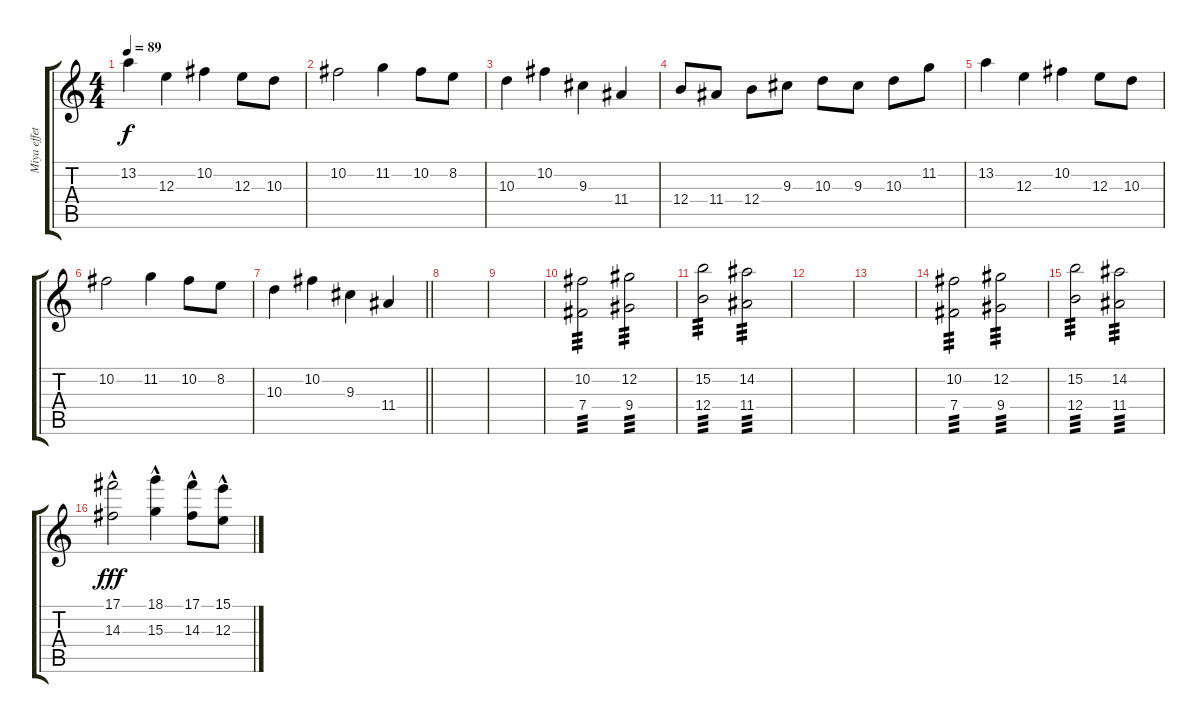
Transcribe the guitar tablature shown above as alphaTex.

\track ("Miya effets" "Miya effet") {instrument electricguitarclean}
\staff {score tabs}
\tuning (Db4 Ab3 E3 B2 Gb2 B1) {hide}
\ts (4 4)
\tempo 89
\clef g2
\ks c
13.2.4{dy f} 12.3.4 10.2.4 12.3.8 10.3.8 |
10.2.2 11.2.4 10.2.8 8.2.8 |
10.3.4 10.2.4 9.3.4 11.4.4 |
12.4.8 11.4.8 12.4.8 9.3.8 10.3.8 9.3.8 10.3.8 11.2.8 |
13.2.4 12.3.4 10.2.4 12.3.8 10.3.8 |
10.2.2 11.2.4 10.2.8 8.2.8 |
\barLineRight lightlight
10.3.4 10.2.4 9.3.4 11.4.4 |
|
|
(10.2 7.4).2{tp 3 volume 8 instrument overdrivenguitar} (12.2 9.4).2{tp 3} |
(15.2 12.4).2{tp 3} (14.2 11.4).2{tp 3} |
|
|
(10.2 7.4).2{tp 3 volume 8 instrument overdrivenguitar} (12.2 9.4).2{tp 3} |
(15.2 12.4).2{tp 3} (14.2 11.4).2{tp 3} |
(17.1{hac} 14.3{hac}).2{dy fff volume 16 instrument electricguitarclean} (18.1{hac} 15.3{hac}).4 (17.1{hac} 14.3{hac}).8 (15.1{hac} 12.3{hac}).8
